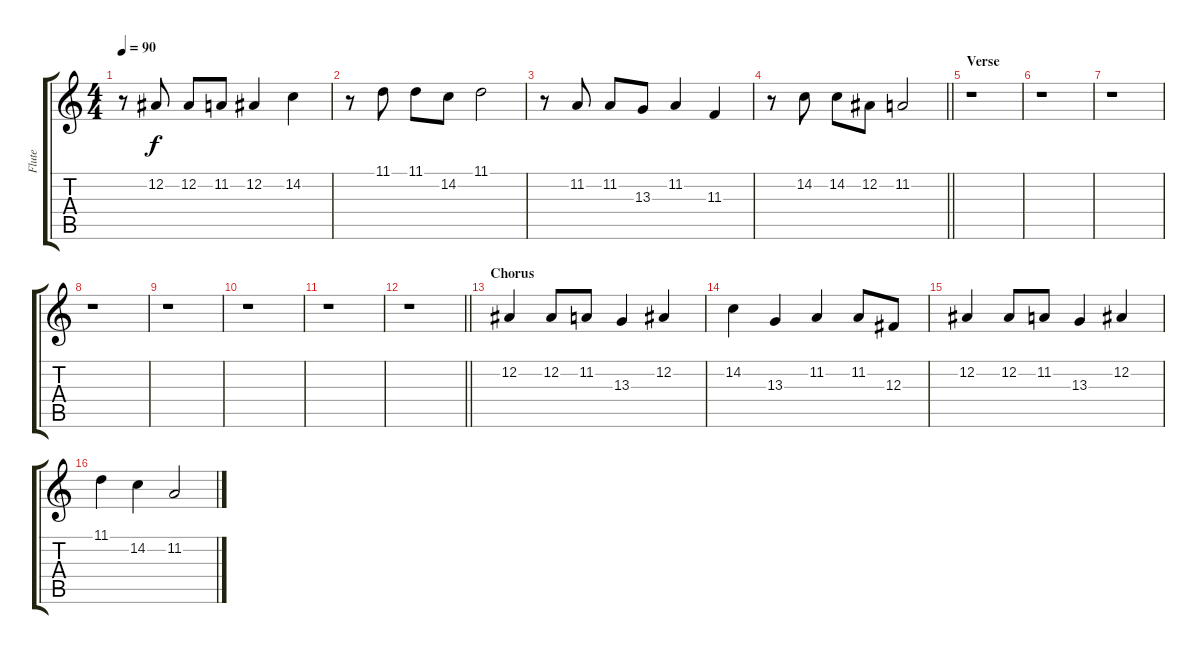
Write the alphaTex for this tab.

\track ("Flute" "Flute") {instrument flute}
\staff {score tabs}
\tuning (Eb4 Bb3 Gb3 Db3 Ab2 Eb2) {hide}
\ts (4 4)
\tempo 90
\clef g2
\ks c
r.8{dy f} 12.2.8 12.2.8 11.2.8 12.2.4 14.2.4 |
r.8 11.1.8 11.1.8 14.2.8 11.1.2 |
r.8 11.2.8 11.2.8 13.3.8 11.2.4 11.3.4 |
\barLineRight lightlight
r.8 14.2.8 14.2.8 12.2.8 11.2.2 |
\section ("" "Verse")
r.1 |
r.1 |
r.1 |
r.1 |
r.1 |
r.1 |
r.1 |
\barLineRight lightlight
r.1 |
\section ("" "Chorus")
12.2.4 12.2.8 11.2.8 13.3.4 12.2.4 |
14.2.4 13.3.4 11.2.4 11.2.8 12.3.8 |
12.2.4 12.2.8 11.2.8 13.3.4 12.2.4 |
11.1.4 14.2.4 11.2.2
